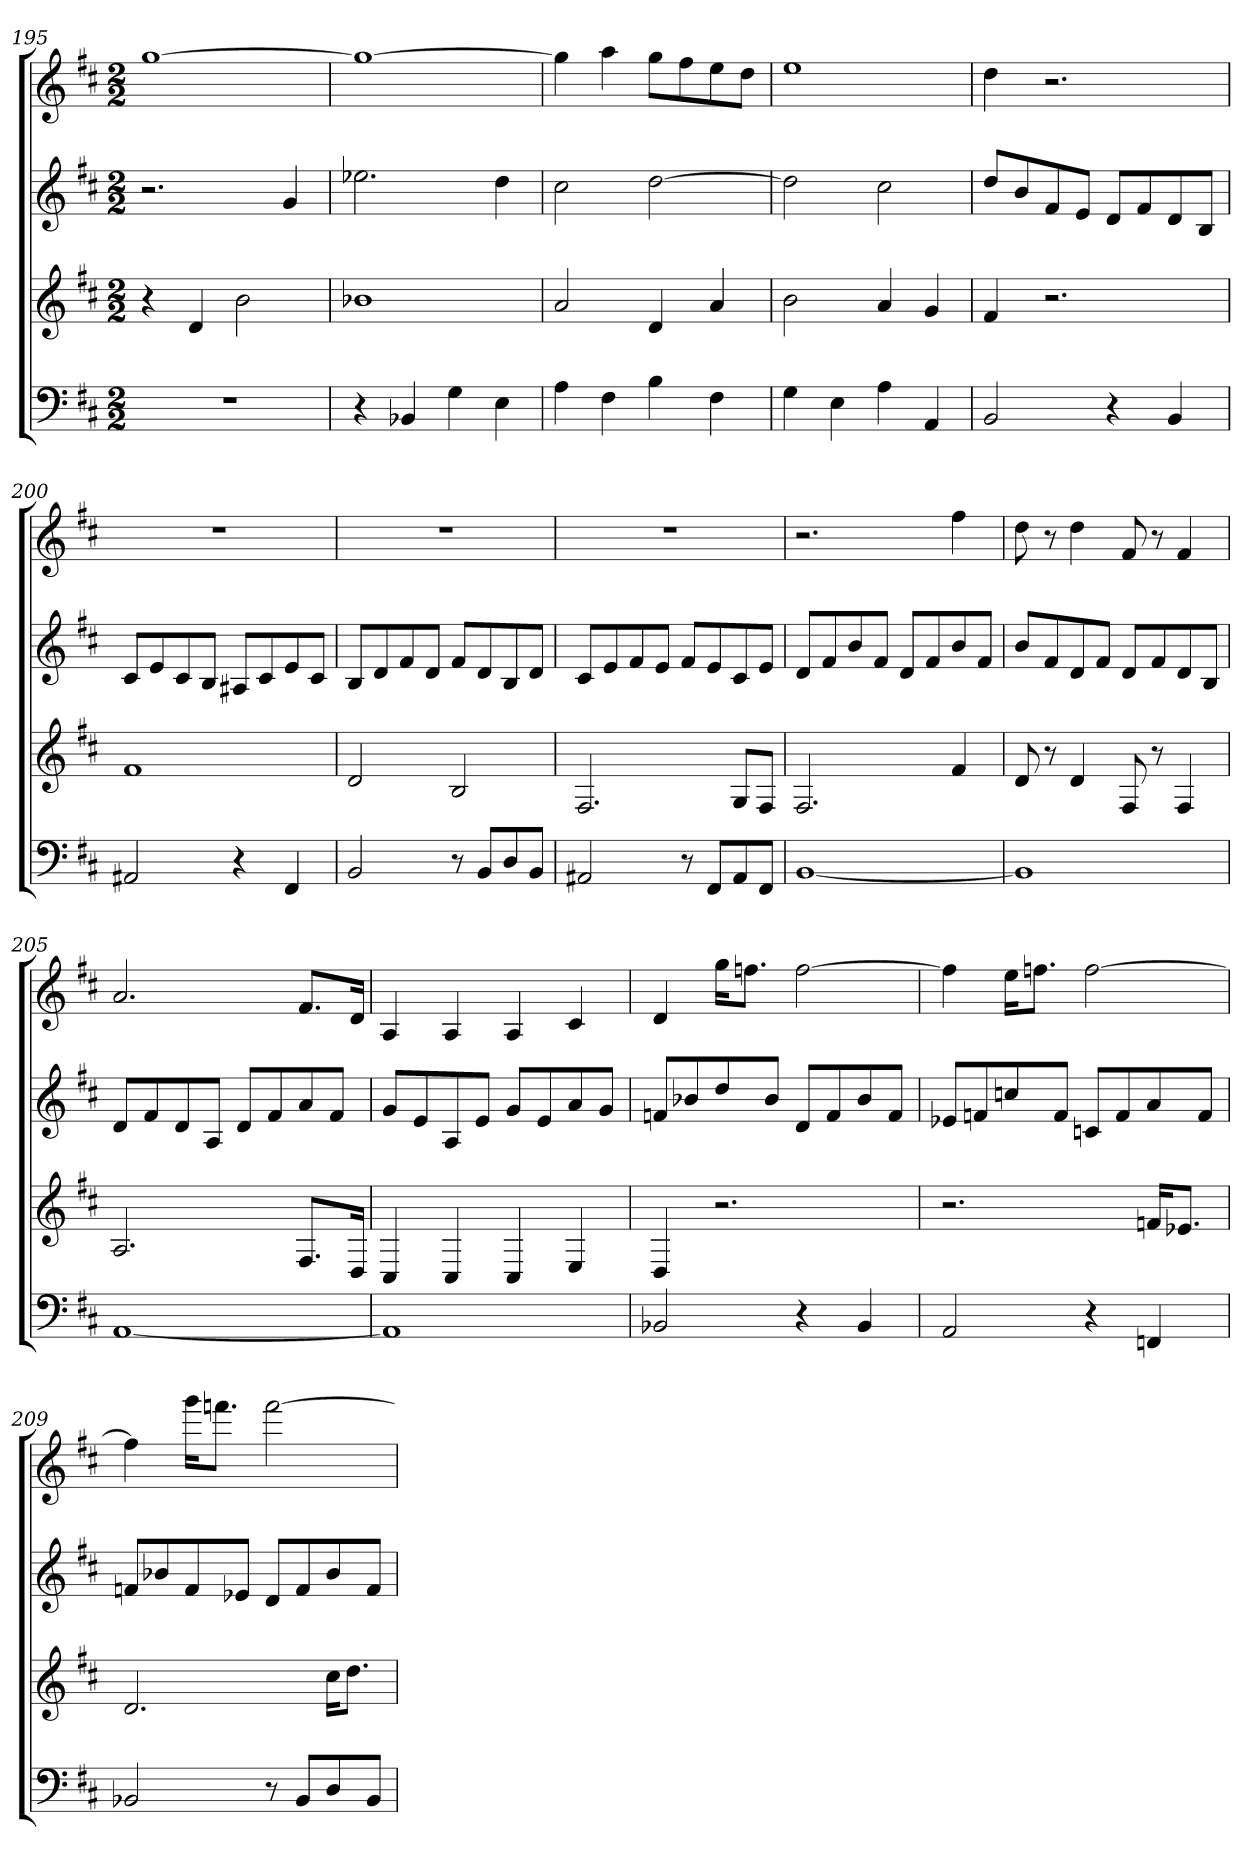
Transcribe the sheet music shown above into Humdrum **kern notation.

**kern	**kern	**kern	**kern
*part4	*part3	*part2	*part1
*staff4	*staff3	*staff2	*staff1
*k[f#c#]	*k[f#c#]	*k[f#c#]	*k[f#c#]
*D:	*D:	*D:	*D:
*M2/2	*M2/2	*M2/2	*M2/2
=195	=195	=195	=195
1r	4r	2.r	[1gg
.	4d	.	.
.	2b	.	.
.	.	4g	.
=196	=196	=196	=196
4r	1b-X	2.ee-X	1gg_
4BB-X	.	.	.
4G	.	.	.
4E	.	4dd	.
=197	=197	=197	=197
4A	2a	2cc#	4gg]
4F#	.	.	4aa
4B	4d	[2dd	8ggL
.	.	.	8ff#
4F#	4a	.	8ee
.	.	.	8ddJ
=198	=198	=198	=198
4G	2b	2dd]	1ee
4E	.	.	.
4A	4a	2cc#	.
4AA	4g	.	.
=199	=199	=199	=199
2BB	4f#	8ddL	4dd
.	.	8b	.
.	2.r	8f#	2.r
.	.	8eJ	.
4r	.	8dL	.
.	.	8f#	.
4BB	.	8d	.
.	.	8BJ	.
=200	=200	=200	=200
2AA#X	1f#	8c#L	1r
.	.	8e	.
.	.	8c#	.
.	.	8BJ	.
4r	.	8A#XL	.
.	.	8c#	.
4FF#	.	8e	.
.	.	8c#J	.
=201	=201	=201	=201
2BB	2d	8BL	1r
.	.	8d	.
.	.	8f#	.
.	.	8dJ	.
8r	2B	8f#L	.
8BBL	.	8d	.
8D	.	8B	.
8BBJ	.	8dJ	.
=202	=202	=202	=202
2AA#X	2.F#	8c#L	1r
.	.	8e	.
.	.	8f#	.
.	.	8eJ	.
8r	.	8f#L	.
8FF#L	.	8e	.
8AA#	8GL	8c#	.
8FF#J	8F#J	8eJ	.
=203	=203	=203	=203
[1BB	2.F#	8dL	2.r
.	.	8f#	.
.	.	8b	.
.	.	8f#J	.
.	.	8dL	.
.	.	8f#	.
.	4f#	8b	4ff#
.	.	8f#J	.
=204	=204	=204	=204
1BB]	8d	8bL	8dd
.	8r	8f#	8r
.	4d	8d	4dd
.	.	8f#J	.
.	8F#	8dL	8f#
.	8r	8f#	8r
.	4F#	8d	4f#
.	.	8BJ	.
=205	=205	=205	=205
[1AA	2.A	8dL	2.a
.	.	8f#	.
.	.	8d	.
.	.	8AJ	.
.	.	8dL	.
.	.	8f#	.
.	8.F#L	8a	8.f#L
.	.	8f#J	.
.	16DJk	.	16dJk
=206	=206	=206	=206
1AA]	4C#	8gL	4A
.	.	8e	.
.	4C#	8A	4A
.	.	8eJ	.
.	4C#	8gL	4A
.	.	8e	.
.	4E	8a	4c#
.	.	8gJ	.
=207	=207	=207	=207
2BB-X	4D	8fnL	4d
.	.	8b-X	.
.	2.r	8dd	16ggKL
.	.	.	8.ffnJ
.	.	8b-J	.
4r	.	8dL	[2ff
.	.	8f	.
4BB-	.	8b-	.
.	.	8fJ	.
=208	=208	=208	=208
2AA	2.r	8e-XL	4ff]
.	.	8fn	.
.	.	8ccn	16eeKL
.	.	.	8.ffnJ
.	.	8fJ	.
4r	.	8cnL	[2ff
.	.	8f	.
4FFn	16fnKL	8a	.
.	8.e-XJ	.	.
.	.	8fJ	.
=209	=209	=209	=209
2BB-X	2.d	8fnL	4ff]
.	.	8b-X	.
.	.	8f	16gggKL
.	.	.	8.fffnJ
.	.	8e-XJ	.
8r	.	8dL	[2fff
8BB-L	.	8f	.
8D	16cc#KL	8b-	.
.	8.ddJ	.	.
8BB-J	.	8fJ	.
=	=	=	=
*-	*-	*-	*-
